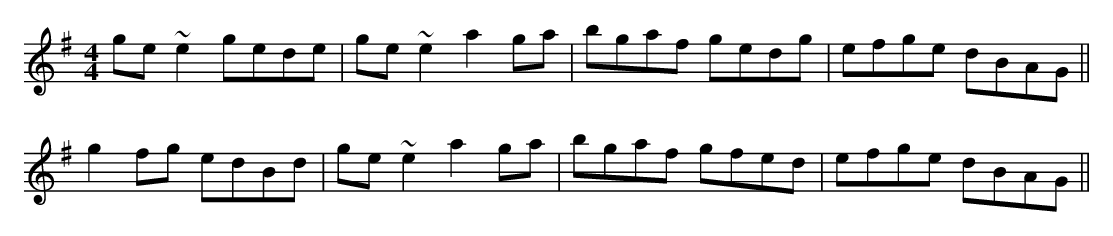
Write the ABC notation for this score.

X:1
M:4/4
K:G
ge~e2 gede|ge~e2 a2ga|bgaf gedg|efge dBAG||
g2fg edBd|ge~e2 a2ga|bgaf gfed|efge dBAG||
